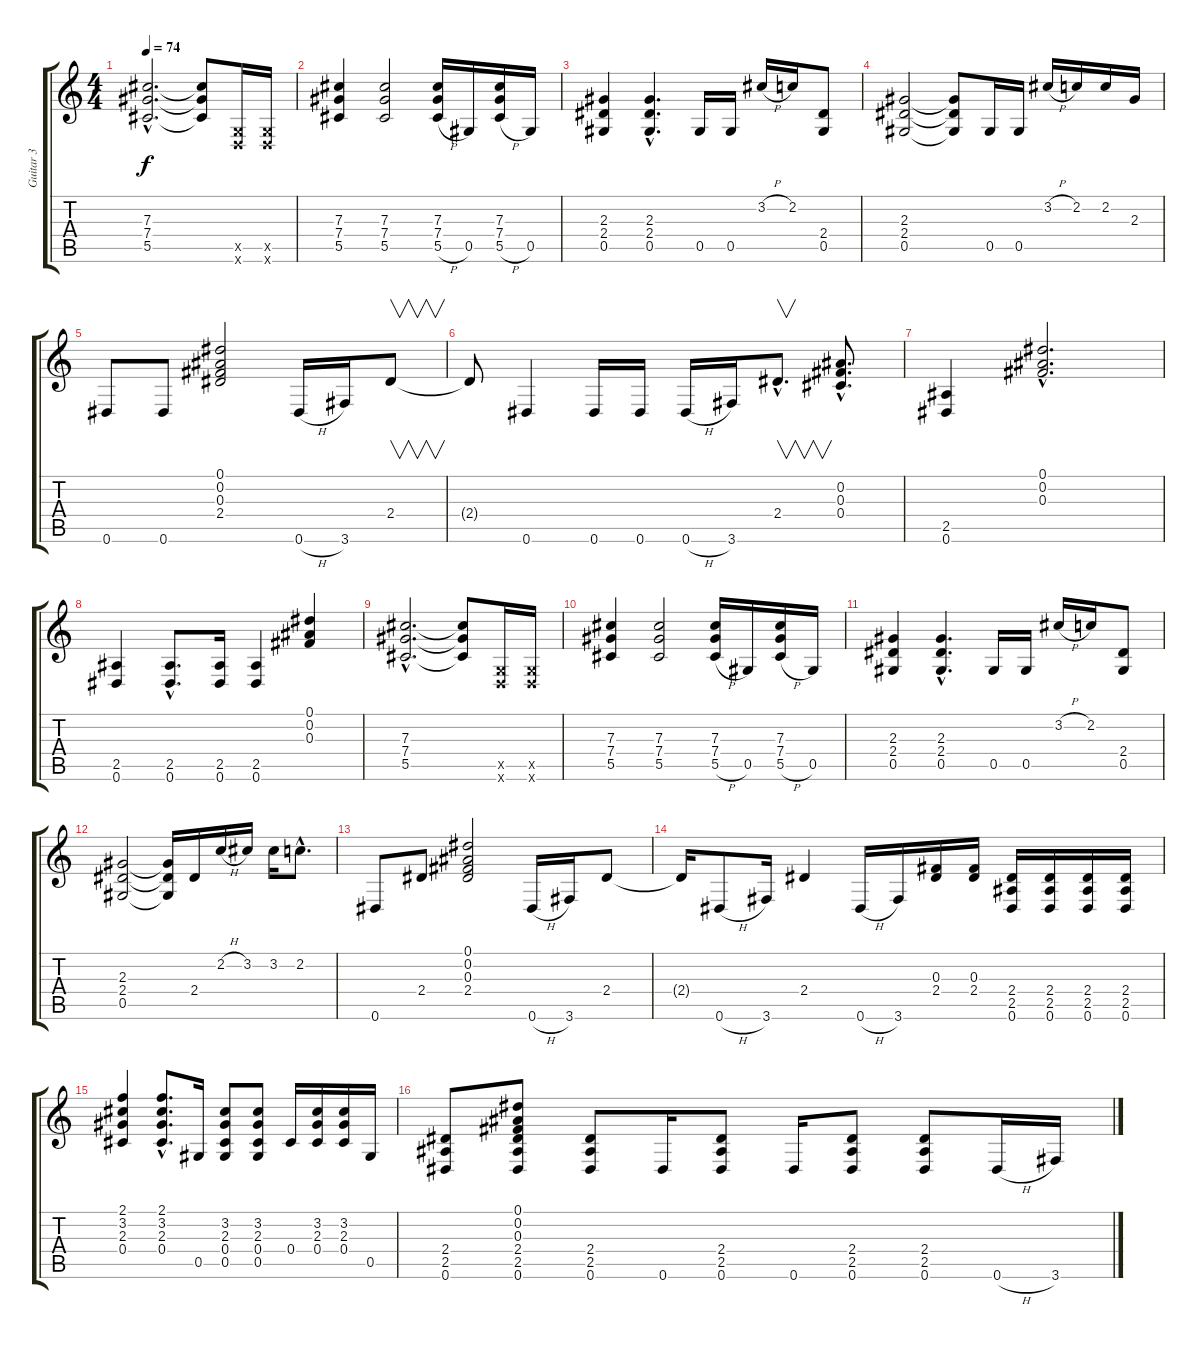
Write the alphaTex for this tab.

\track ("Guitar 3" "Guitar 3") {instrument overdrivenguitar}
\staff {score tabs}
\tuning (Eb4 Bb3 Gb3 Db3 Ab2 Eb2) {hide}
\ts (4 4)
\tempo 74
\clef g2
\ks c
(7.3{hac} 7.4{hac} 5.5{hac}).2{d dy f} (7.3{t} 7.4{t} 5.5{t}).8 (-1.5{x} -1.6{x}).16 (-1.5{x} -1.6{x}).16 |
(7.3 7.4 5.5).4 (7.3 7.4 5.5).2 (7.3 7.4 5.5{h}).16 0.5.16 (7.3 7.4 5.5{h}).16 0.5.16 |
(2.3 2.4 0.5).4 (2.3{hac} 2.4{hac} 0.5{hac}).4{d} 0.5.16 0.5.16 3.2{h}.16 2.2.16 (2.4 0.5).8 |
(2.3 2.4 0.5).2 (2.3{t} 2.4{t} 0.5{t}).8 0.5.16 0.5.16 3.2{h}.16 2.2.16 2.2.16 2.3.16 |
0.6.8 0.6.8 (0.1 0.2 0.3 2.4).2 0.6{h}.16 3.6.16 2.4.8{v} |
2.4{t}.8 0.6.4 0.6.16 0.6.16 0.6{h}.16 3.6.16 2.4{hac}.8{v d} (0.2{hac} 0.3{hac} 0.4{hac}).8{d} |
(2.5 0.6).4 (0.1{hac} 0.2{hac} 0.3{hac}).2{d} |
(2.5 0.6).4 (2.5{hac} 0.6{hac}).8{d} (2.5 0.6).16 (2.5 0.6).4 (0.1 0.2 0.3).4 |
(7.3{hac} 7.4{hac} 5.5{hac}).2{d} (7.3{t} 7.4{t} 5.5{t}).8 (-1.5{x} -1.6{x}).16 (-1.5{x} -1.6{x}).16 |
(7.3 7.4 5.5).4 (7.3 7.4 5.5).2 (7.3 7.4 5.5{h}).16 0.5.16 (7.3 7.4 5.5{h}).16 0.5.16 |
(2.3 2.4 0.5).4 (2.3{hac} 2.4{hac} 0.5{hac}).4{d} 0.5.16 0.5.16 3.2{h}.16 2.2.16 (2.4 0.5).8 |
(2.3 2.4 0.5).2 (2.3{t} 2.4{t} 0.5{t}).16 2.4.16 2.2{h}.16 3.2.16 3.2.16 2.2{hac}.8{d} |
0.6.8 2.4.8 (0.1 0.2 0.3 2.4).2 0.6{h}.16 3.6.16 2.4.8 |
2.4{t}.16 0.6{h}.8 3.6.16 2.4.4 0.6{h}.16 3.6.16 (0.3 2.4).16 (0.3 2.4).16 (2.4 2.5 0.6).16 (2.4 2.5 0.6).16 (2.4 2.5 0.6).16 (2.4 2.5 0.6).16 |
(2.1 3.2 2.3 0.4).4 (2.1{hac} 3.2{hac} 2.3{hac} 0.4{hac}).8{d} 0.5.16 (3.2 2.3 0.4 0.5).8 (3.2 2.3 0.4 0.5).8 0.4.16 (3.2 2.3 0.4).16 (3.2 2.3 0.4).16 0.5.16 |
(2.4 2.5 0.6).8 (0.1 0.2 0.3 2.4 2.5 0.6).8 (2.4 2.5 0.6).8 0.6.16 (2.4 2.5 0.6).8 0.6.16 (2.4 2.5 0.6).8 (2.4 2.5 0.6).8 0.6{h}.16 3.6.16
